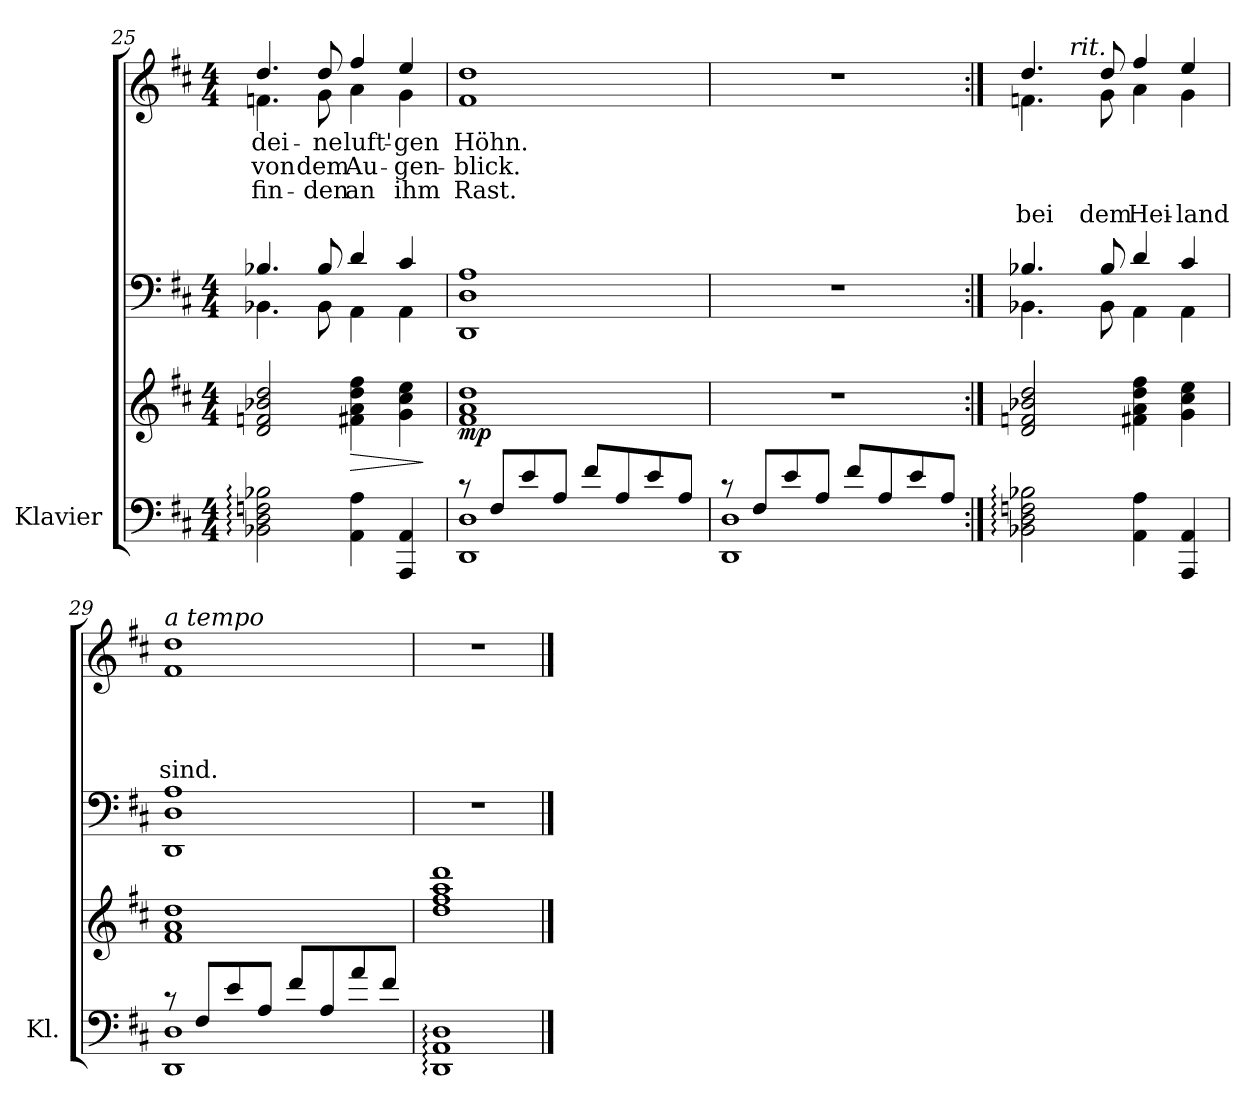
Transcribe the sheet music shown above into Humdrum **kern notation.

**kern	**kern	**dynam	**kern	**kern	**text	**text	**text	**text
*part3	*part3	*part3	*part2	*part1	*part1	*part1	*part1	*part1
*staff4	*staff3	*staff3/4	*staff2	*staff1	*staff1	*staff1	*staff1	*staff1
*I"Klavier	*	*	*	*	*	*	*	*
*I'Kl.	*	*	*	*	*	*	*	*
!!LO:PB:g=z
*clefF4	*clefG2	*	*clefF4	*clefG2	*	*	*	*
*k[f#c#]	*k[f#c#]	*	*k[f#c#]	*k[f#c#]	*	*	*	*
*D:	*D:	*	*D:	*D:	*	*	*	*
*M4/4	*M4/4	*	*M4/4	*M4/4	*	*	*	*
=25	=25	=25	=25	=25	=25	=25	=25	=25
*	*	*	*^	*	*	*	*	*
!	!	!	!	!	!	!LO:LY:b	!LO:LY:b	!LO:LY:b	!
*	*	*	*	*	*^	*	*	*	*
2BB-X\:: 2D\:: 2Fn\:: 2B-X\::	2d/ 2fn/ 2b-X/ 2dd/	.	4.B-X/	4.BB-X\	4.dd/	4.fn\	dei-	von	fin-	.
!	!	!	!	!	!	!	!LO:LY:b	!LO:LY:b	!LO:LY:b	!
.	.	.	8B-/	8BB-\	8dd/	8g\	-ne	dem	-den	.
!	!	!LO:HP:b	!	!	!	!	!LO:LY:b	!LO:LY:b	!LO:LY:b	!
4AA\ 4A\	4f#X\ 4a\ 4dd\ 4ff#\	>	4d/	4AA\	4ff#/	4a\	luft'-	Au-	an	.
!	!	!	!	!	!	!	!LO:LY:b	!LO:LY:b	!LO:LY:b	!
4AAA/ 4AA/	4g\ 4cc#\ 4ee\	.	4c#/	4AA\	4ee/	4g\	-gen	-gen-	ihm	.
*	*	*	*v	*v	*	*	*	*	*	*
*	*	*	*	*v	*v	*	*	*	*
.	.	]	.	.	.	.	.	.
=26	=26	=26	=26	=26	=26	=26	=26	=26
*^	*	*	*^	*	*	*	*	*
!	!	!	!LO:DY:b	!	!	!	!LO:LY:b	!LO:LY:b	!LO:LY:b	!
*	*	*	*	*	*	*^	*	*	*	*
8rc	1DD 1D	1f# 1a 1dd	mp	1A	1DD 1D	1dd	1f#i	Höhn.	-blick.	Rast.	.
8F#/L	.	.	.	.	.	.	.	.	.	.	.
8e/	.	.	.	.	.	.	.	.	.	.	.
8A/J	.	.	.	.	.	.	.	.	.	.	.
8f#/L	.	.	.	.	.	.	.	.	.	.	.
8A/	.	.	.	.	.	.	.	.	.	.	.
8e/	.	.	.	.	.	.	.	.	.	.	.
8A/J	.	.	.	.	.	.	.	.	.	.	.
*	*	*	*	*v	*v	*	*	*	*	*	*
*	*	*	*	*	*v	*v	*	*	*	*
=27	=27	=27	=27	=27	=27	=27	=27	=27	=27
8rc	1DD 1D	1r	.	1r	1r	.	.	.	.
8F#/L	.	.	.	.	.	.	.	.	.
8e/	.	.	.	.	.	.	.	.	.
8A/J	.	.	.	.	.	.	.	.	.
8f#/L	.	.	.	.	.	.	.	.	.
8A/	.	.	.	.	.	.	.	.	.
8e/	.	.	.	.	.	.	.	.	.
8A/J	.	.	.	.	.	.	.	.	.
*v	*v	*	*	*	*	*	*	*	*
!!LO:LB:g=z
=28:|!	=28:|!	=28:|!	=28:|!	=28:|!	=28:|!	=28:|!	=28:|!	=28:|!
*	*	*	*^	*	*	*	*	*
!	!	!	!	!	!	!	!	!	!LO:LY:b
*	*	*	*	*	*^	*	*	*	*
*	*	*	*	*	*	*^	*	*	*	*
2BB-X\:: 2D\:: 2Fn\:: 2B-X\::	2d/ 2fn/ 2b-X/ 2dd/	.	4.B-X/	4.BB-X\	4.dd/	4.fn\	4ryy	.	.	.	bei
!	!	!	!	!	!	!	!LO:TX:a:i:t=rit.	!	!	!	!
.	.	.	.	.	.	.	2.ryy	.	.	.	.
!	!	!	!	!	!	!	!	!	!	!	!LO:LY:b
.	.	.	8B-/	8BB-\	8dd/	8g\	.	.	.	.	dem
!	!	!	!	!	!	!	!	!	!	!	!LO:LY:b
4AA\ 4A\	4f#X\ 4a\ 4dd\ 4ff#\	.	4d/	4AA\	4ff#/	4a\	.	.	.	.	Hei-
!	!	!	!	!	!	!	!	!	!	!	!LO:LY:b
4AAA/ 4AA/	4g\ 4cc#\ 4ee\	.	4c#/	4AA\	4ee/	4g\	.	.	.	.	-land
=29	=29	=29	=29	=29	=29	=29	=29	=29	=29	=29	=29
*^	*	*	*	*	*	*	*	*	*	*	*
!	!	!	!	!	!	!LO:TX:a:i:t=a tempo	!	!	!	!	!	!
!	!	!	!	!	!	!	!	!	!	!	!	!LO:LY:b
*	*	*	*	*	*	*	*v	*v	*	*	*	*
8rc	1DD 1D	1f# 1a 1dd	.	1A	1DD 1D	1dd	1f#i	.	.	.	sind.
(<8F#/L	.	.	.	.	.	.	.	.	.	.	.
8e/	.	.	.	.	.	.	.	.	.	.	.
8A/J	.	.	.	.	.	.	.	.	.	.	.
8f#/L	.	.	.	.	.	.	.	.	.	.	.
8A/	.	.	.	.	.	.	.	.	.	.	.
8a/	.	.	.	.	.	.	.	.	.	.	.
8f#/J	.	.	.	.	.	.	.	.	.	.	.
*	*	*	*	*v	*v	*	*	*	*	*	*
*v	*v	*	*	*	*v	*v	*	*	*	*
=30	=30	=30	=30	=30	=30	=30	=30	=30
1DD:: 1AA:: 1D::	1dd 1ff# 1aa 1ddd)	.	1r	1r	.	.	.	.
==	==	==	==	==	==	==	==	==
*-	*-	*-	*-	*-	*-	*-	*-	*-
